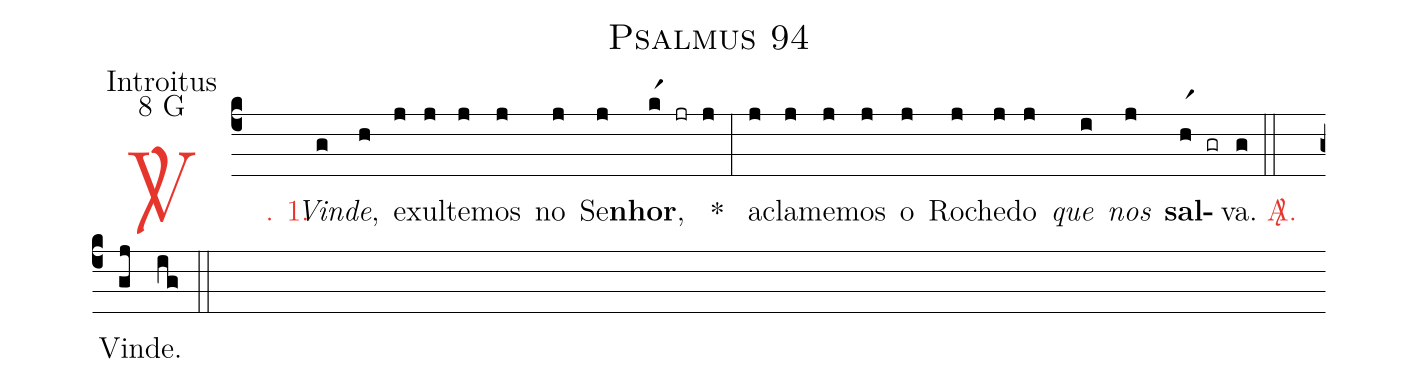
name: Psalmus 94;
office-part: Introitus;
mode: 8;
mode-differentia: G;
%%
(c4)

<c><sp>V/</sp>. 1.</c>() <i>Vin</i>(g)<i>de</i>,(h) e(j)xul(j)te(j)mos(j) no(j) Se(j)<b>nhor</b>,(kr1 jr j) *(:) a(j)cla(j)me(j)mos(j) o(j) Ro(j)che(j)do(j) <i>que</i>(i) <i>nos</i>(j) <b>sal</b>(hr1 gr)va.(g)

(::)

<c><sp>A/</sp>.</c>() Vin(gj)de.(ig)

(::)
